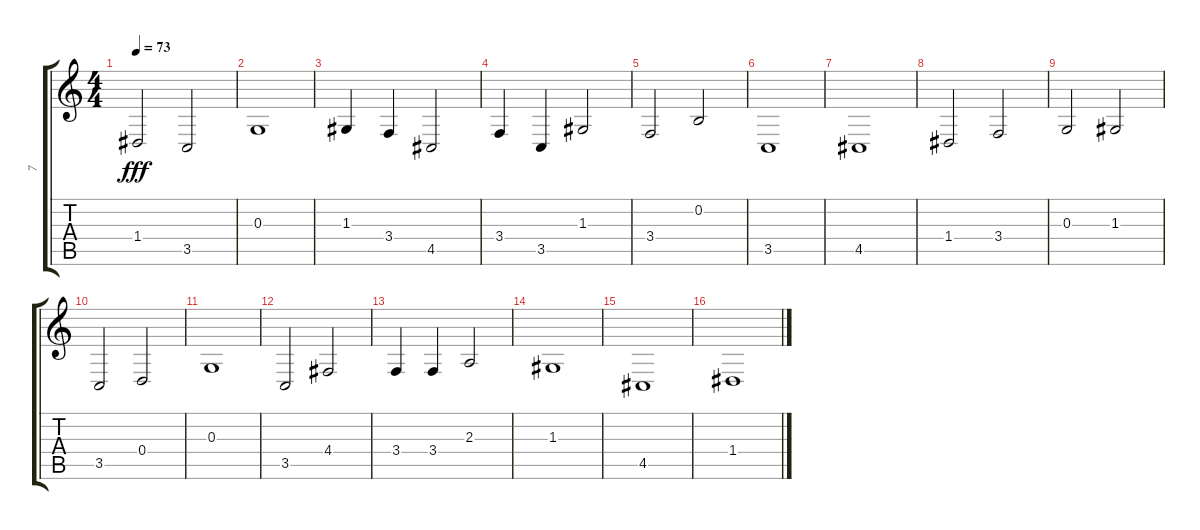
\track ("7" "7") {instrument electricpiano1}
\staff {score tabs}
\tuning (E4 B3 G3 D3 A2 E2) {hide}
\ts (4 4)
\tempo 73
\clef g2
\ks c
1.4.2{dy fff} 3.5.2 |
0.3.1 |
1.3.4 3.4.4 4.5.2 |
3.4.4 3.5.4 1.3.2 |
3.4.2 0.2.2 |
3.5.1 |
4.5.1 |
1.4.2 3.4.2 |
0.3.2 1.3.2 |
3.5.2 0.4.2 |
0.3.1 |
3.5.2 4.4.2 |
3.4.4 3.4.4 2.3.2 |
1.3.1 |
4.5.1 |
1.4.1
